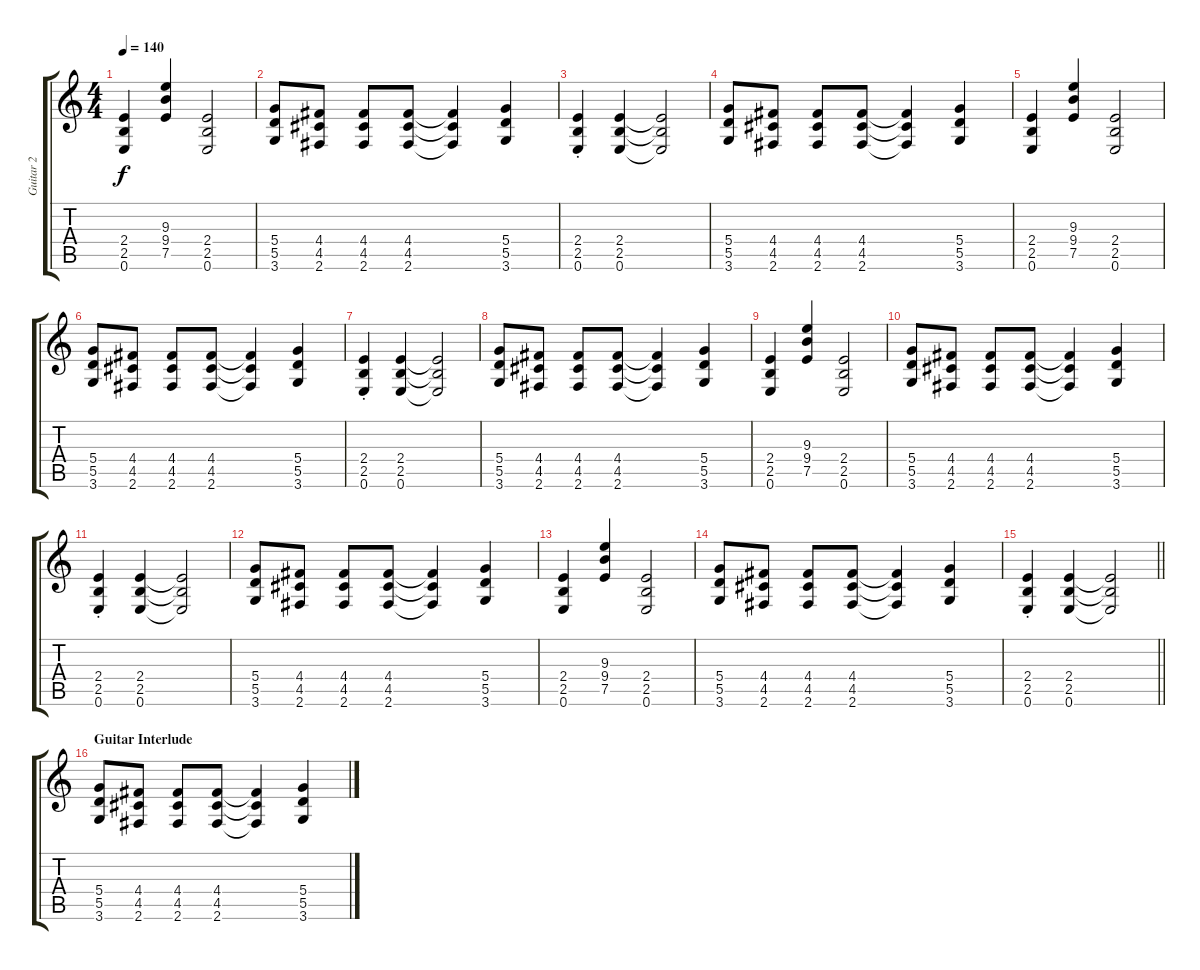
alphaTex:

\track ("Guitar 2" "Guitar 2") {instrument distortionguitar}
\staff {score tabs}
\tuning (E4 B3 G3 D3 A2 E2) {hide}
\ts (4 4)
\tempo 140
\clef g2
\ks c
(2.4 2.5 0.6).4{dy f} (9.3 9.4 7.5).4 (2.4 2.5 0.6).2 |
(5.4 5.5 3.6).8 (4.4 4.5 2.6).8 (4.4 4.5 2.6).8 (4.4 4.5 2.6).8 (4.4{t} 4.5{t} 2.6{t}).4 (5.4 5.5 3.6).4 |
(2.4{st} 2.5{st} 0.6{st}).4 (2.4 2.5 0.6).4 (2.4{t} 2.5{t} 0.6{t}).2 |
(5.4 5.5 3.6).8 (4.4 4.5 2.6).8 (4.4 4.5 2.6).8 (4.4 4.5 2.6).8 (4.4{t} 4.5{t} 2.6{t}).4 (5.4 5.5 3.6).4 |
(2.4 2.5 0.6).4 (9.3 9.4 7.5).4 (2.4 2.5 0.6).2 |
(5.4 5.5 3.6).8 (4.4 4.5 2.6).8 (4.4 4.5 2.6).8 (4.4 4.5 2.6).8 (4.4{t} 4.5{t} 2.6{t}).4 (5.4 5.5 3.6).4 |
(2.4{st} 2.5{st} 0.6{st}).4 (2.4 2.5 0.6).4 (2.4{t} 2.5{t} 0.6{t}).2 |
(5.4 5.5 3.6).8 (4.4 4.5 2.6).8 (4.4 4.5 2.6).8 (4.4 4.5 2.6).8 (4.4{t} 4.5{t} 2.6{t}).4 (5.4 5.5 3.6).4 |
(2.4 2.5 0.6).4 (9.3 9.4 7.5).4 (2.4 2.5 0.6).2 |
(5.4 5.5 3.6).8 (4.4 4.5 2.6).8 (4.4 4.5 2.6).8 (4.4 4.5 2.6).8 (4.4{t} 4.5{t} 2.6{t}).4 (5.4 5.5 3.6).4 |
(2.4{st} 2.5{st} 0.6{st}).4 (2.4 2.5 0.6).4 (2.4{t} 2.5{t} 0.6{t}).2 |
(5.4 5.5 3.6).8 (4.4 4.5 2.6).8 (4.4 4.5 2.6).8 (4.4 4.5 2.6).8 (4.4{t} 4.5{t} 2.6{t}).4 (5.4 5.5 3.6).4 |
(2.4 2.5 0.6).4 (9.3 9.4 7.5).4 (2.4 2.5 0.6).2 |
(5.4 5.5 3.6).8 (4.4 4.5 2.6).8 (4.4 4.5 2.6).8 (4.4 4.5 2.6).8 (4.4{t} 4.5{t} 2.6{t}).4 (5.4 5.5 3.6).4 |
\barLineRight lightlight
(2.4{st} 2.5{st} 0.6{st}).4 (2.4 2.5 0.6).4 (2.4{t} 2.5{t} 0.6{t}).2 |
\section ("" "Guitar Interlude")
(5.4 5.5 3.6).8 (4.4 4.5 2.6).8 (4.4 4.5 2.6).8 (4.4 4.5 2.6).8 (4.4{t} 4.5{t} 2.6{t}).4 (5.4 5.5 3.6).4
